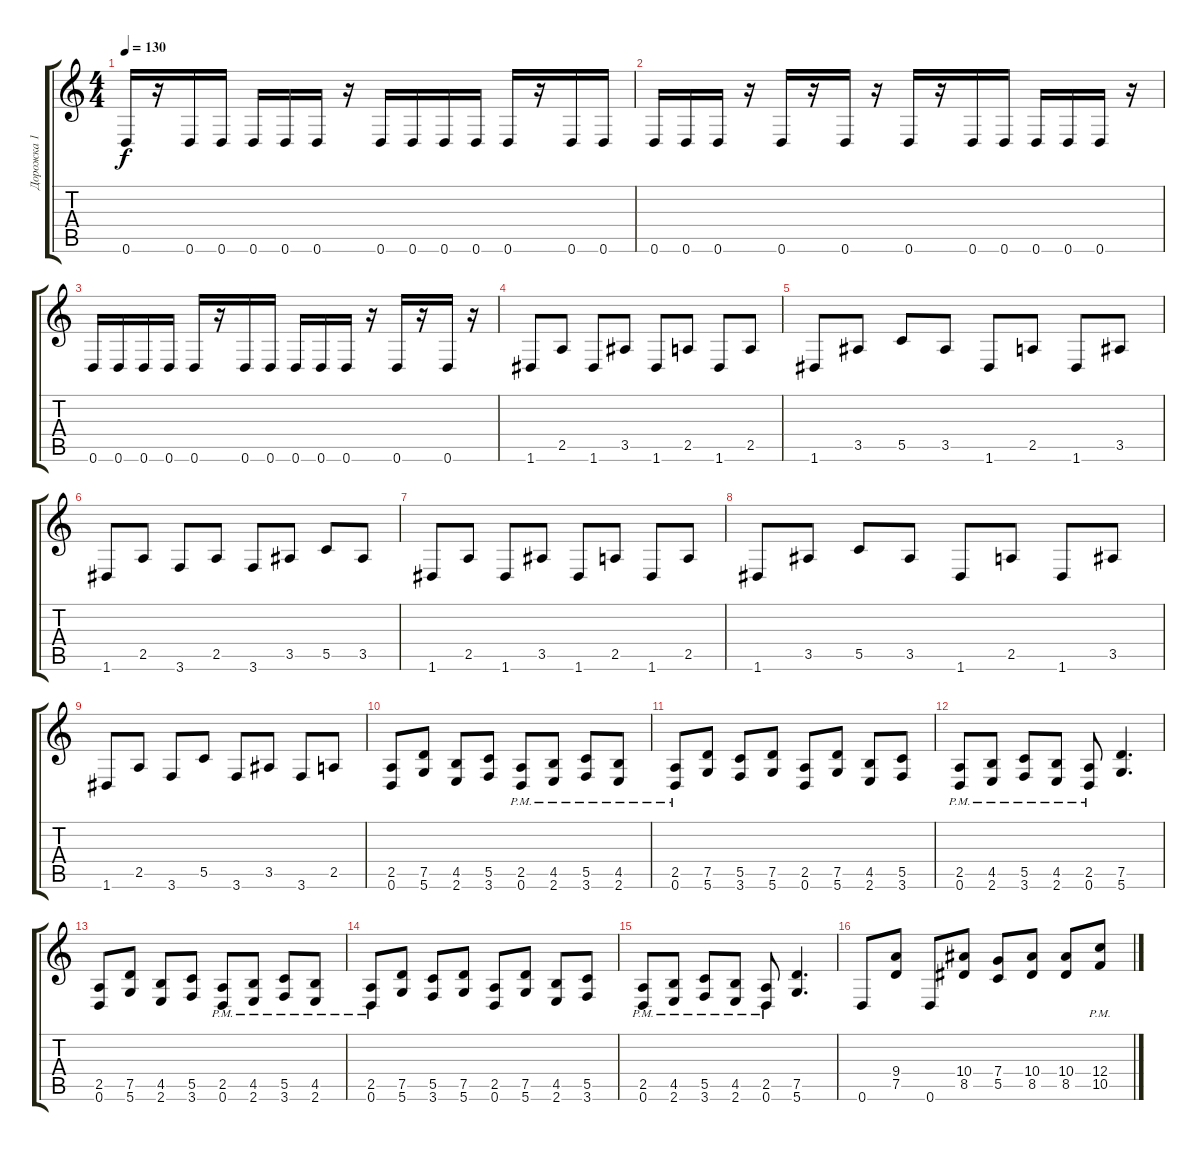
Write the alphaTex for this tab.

\track ("Дорожка 1" "Дорожка 1") {instrument distortionguitar}
\staff {score tabs}
\tuning (D4 A3 F3 C3 G2 D2) {hide}
\ts (4 4)
\tempo 130
\clef g2
\ks c
0.6.16{dy f} r.16 0.6.16 0.6.16 0.6.16 0.6.16 0.6.16 r.16 0.6.16 0.6.16 0.6.16 0.6.16 0.6.16 r.16 0.6.16 0.6.16 |
0.6.16 0.6.16 0.6.16 r.16 0.6.16 r.16 0.6.16 r.16 0.6.16 r.16 0.6.16 0.6.16 0.6.16 0.6.16 0.6.16 r.16 |
0.6.16 0.6.16 0.6.16 0.6.16 0.6.16 r.16 0.6.16 0.6.16 0.6.16 0.6.16 0.6.16 r.16 0.6.16 r.16 0.6.16 r.16 |
1.6.8 2.5.8 1.6.8 3.5.8 1.6.8 2.5.8 1.6.8 2.5.8 |
1.6.8 3.5.8 5.5.8 3.5.8 1.6.8 2.5.8 1.6.8 3.5.8 |
1.6.8 2.5.8 3.6.8 2.5.8 3.6.8 3.5.8 5.5.8 3.5.8 |
1.6.8 2.5.8 1.6.8 3.5.8 1.6.8 2.5.8 1.6.8 2.5.8 |
1.6.8 3.5.8 5.5.8 3.5.8 1.6.8 2.5.8 1.6.8 3.5.8 |
1.6.8 2.5.8 3.6.8 5.5.8 3.6.8 3.5.8 3.6.8 2.5.8 |
(2.5 0.6).8 (7.5 5.6).8 (4.5 2.6).8 (5.5 3.6).8 (2.5{pm} 0.6{pm}).8 (4.5{pm} 2.6{pm}).8 (5.5{pm} 3.6{pm}).8 (4.5{pm} 2.6{pm}).8 |
(2.5{pm} 0.6{pm}).8 (7.5 5.6).8 (5.5 3.6).8 (7.5 5.6).8 (2.5 0.6).8 (7.5 5.6).8 (4.5 2.6).8 (5.5 3.6).8 |
(2.5{pm} 0.6{pm}).8 (4.5{pm} 2.6{pm}).8 (5.5{pm} 3.6{pm}).8 (4.5{pm} 2.6{pm}).8 (2.5{pm} 0.6{pm}).8 (7.5 5.6).4{d} |
(2.5 0.6).8 (7.5 5.6).8 (4.5 2.6).8 (5.5 3.6).8 (2.5{pm} 0.6{pm}).8 (4.5{pm} 2.6{pm}).8 (5.5{pm} 3.6{pm}).8 (4.5{pm} 2.6{pm}).8 |
(2.5{pm} 0.6{pm}).8 (7.5 5.6).8 (5.5 3.6).8 (7.5 5.6).8 (2.5 0.6).8 (7.5 5.6).8 (4.5 2.6).8 (5.5 3.6).8 |
(2.5{pm} 0.6{pm}).8 (4.5{pm} 2.6{pm}).8 (5.5{pm} 3.6{pm}).8 (4.5{pm} 2.6{pm}).8 (2.5{pm} 0.6{pm}).8 (7.5 5.6).4{d} |
0.6.8 (9.4 7.5).8 0.6.8 (10.4 8.5).8 (7.4 5.5).8 (10.4 8.5).8 (10.4 8.5).8 (12.4{pm} 10.5{pm}).8
